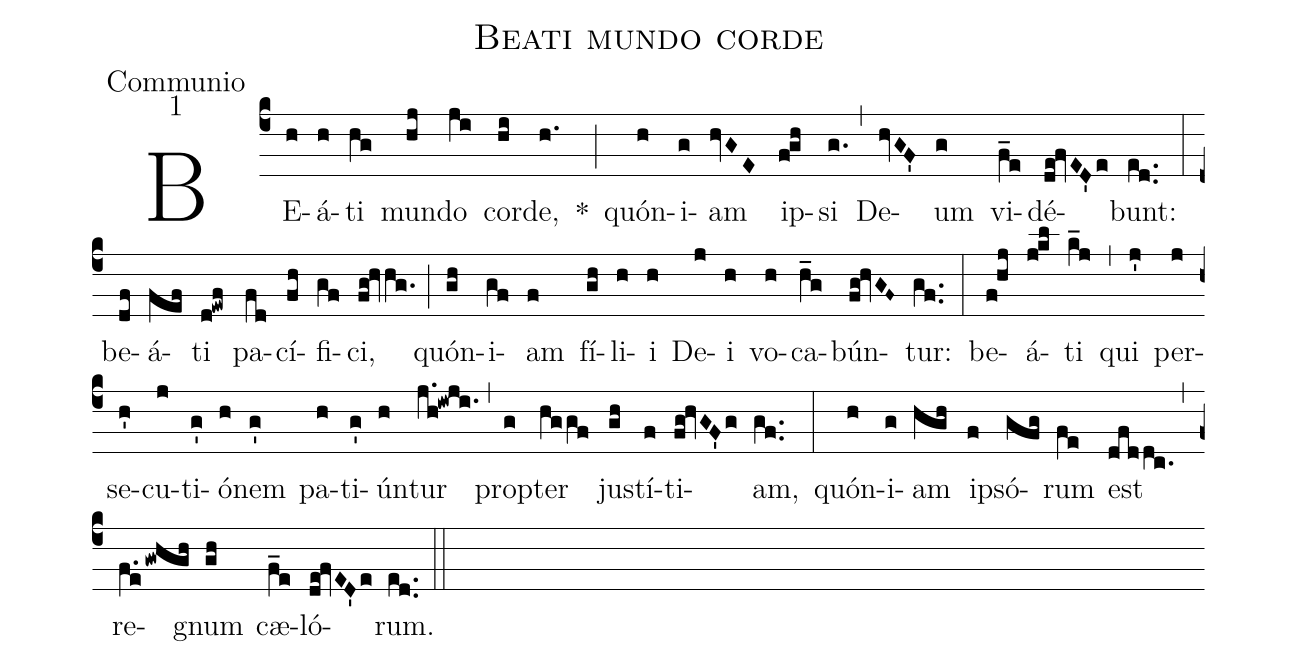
name:Beati mundo corde;
office-part:Communio;
mode:1;
%%
(c4) BE(h)á(h)ti(hg) mun(hj)do(ji) cor(hi)de,(h.) *(;) quón(h)i(g)am(hvGE) ip(f!gh)si(g.) (,) De(hvGF')um(g) vi(f_e)dé(de!fvED'e)bunt:(ed..) (:) be(df)á(fef)ti(d!ewf) pa(fd)cí(fh)fi(gf)ci,(fg!hvhg.) (;) quón(gh)i(gf)am(f) fí(gh)li(h)i(h) De(j)i(h) vo(h)ca(h_g)bún(fg!hvGF~)tur:(gf..) (:) be(f!hj)á(j!kl)ti(k_j) (,) qui(j') per(j)se(h')cu(j)ti(g')ó(h)nem(g') pa(h)ti(g')ún(h)tur(j.h!iwji.) (,) prop(g)ter(hggf) jus(gh)tí(f)ti(fg!hvGF'g)am,(gf..) (:) quón(h)i(g)am(hgh) ip(f)só(gfg)rum(fe) est(dfddc.) (,) re(f.e/gwhgh)gnum(gh) cæ(f_e)ló(de!fvED'e)rum.(ed..) (::)
